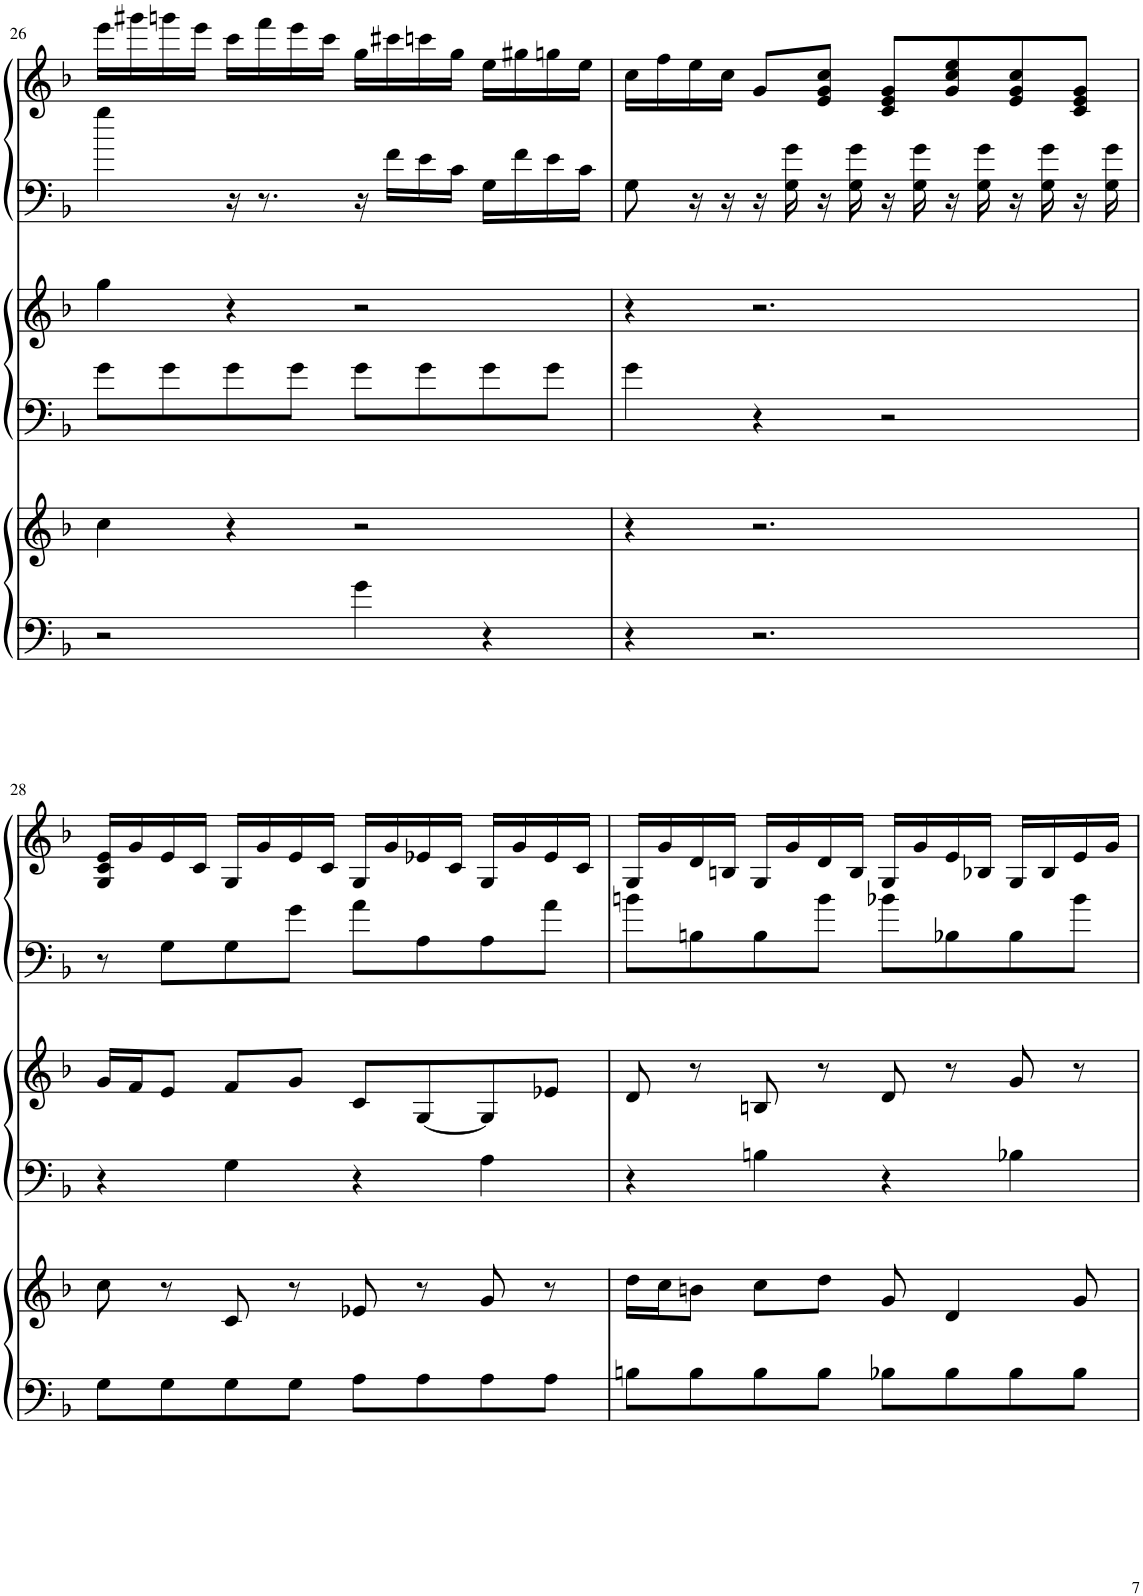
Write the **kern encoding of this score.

**kern	**kern	**kern	**kern	**kern	**kern
*part3	*part3	*part2	*part2	*part1	*part1
*staff6	*staff5	*staff4	*staff3	*staff2	*staff1
*I"Harp	*	*I"Harp	*	*I"Harp	*
*I'Hp	*	*I'Hp	*	*I'Hp	*
!!LO:PB:g=z
*clefF4	*clefG2	*clefF4	*clefG2	*clefF4	*clefG2
*k[b-]	*k[b-]	*k[b-]	*k[b-]	*k[b-]	*k[b-]
*M4/4	*M4/4	*M4/4	*M4/4	*M4/4	*M4/4
=26	=26	=26	=26	=26	=26
2r	4cc\	8g\L	4gg\	4gg\	16eee\LL
.	.	.	.	.	16ggg#X\
.	.	8g\	.	.	16gggn\
.	.	.	.	.	16eee\JJ
.	4r	8g\	4r	16r	16ccc\LL
.	.	.	.	8.r	16fff\
.	.	8g\J	.	.	16eee\
.	.	.	.	.	16ccc\JJ
4g\	2r	8g\L	2r	16r	16gg\LL
.	.	.	.	16f\LL	16ccc#X\
.	.	8g\	.	16e\	16cccn\
.	.	.	.	16c\JJ	16gg\JJ
4r	.	8g\	.	16G\LL	16ee\LL
.	.	.	.	16f\	16gg#X\
.	.	8g\J	.	16e\	16ggn\
.	.	.	.	16c\JJ	16ee\JJ
=27	=27	=27	=27	=27	=27
4r	4r	4g\	4r	8G\	16cc\LL
.	.	.	.	.	16ff\
.	.	.	.	16r	16ee\
.	.	.	.	16r	16cc\JJ
2.r	2.r	4r	2.r	16r	8g/L
.	.	.	.	16G\ 16g\	.
.	.	.	.	16r	8e/ 8g/ 8cc/J
.	.	.	.	16G\ 16g\	.
.	.	2r	.	16r	8c/ 8e/ 8g/L
.	.	.	.	16G\ 16g\	.
.	.	.	.	16r	8g/ 8cc/ 8ee/
.	.	.	.	16G\ 16g\	.
.	.	.	.	16r	8e/ 8g/ 8cc/
.	.	.	.	16G\ 16g\	.
.	.	.	.	16r	8c/ 8e/ 8g/J
.	.	.	.	16G\ 16g\	.
!!LO:LB:g=z
=28	=28	=28	=28	=28	=28
8G\L	8cc\	4r	16g/LL	8r	16G/ 16c/ 16e/LL
.	.	.	16f/J	.	16g/
8G\	8r	.	8e/J	8G\L	16e/
.	.	.	.	.	16c/JJ
8G\	8c/	4G\	8f/L	8G\	16G/LL
.	.	.	.	.	16g/
8G\J	8r	.	8g/J	8g\J	16e/
.	.	.	.	.	16c/JJ
8A\L	8e-X/	4r	8c/L	8a\L	16G/LL
.	.	.	.	.	16g/
8A\	8r	.	[8G/	8A\	16e-X/
.	.	.	.	.	16c/JJ
8A\	8g/	4A\	8G/]	8A\	16G/LL
.	.	.	.	.	16g/
8A\J	8r	.	8e-X/J	8a\J	16e-/
.	.	.	.	.	16c/JJ
=29	=29	=29	=29	=29	=29
8Bn\L	16dd\LL	4r	8d/	8bn\L	16G/LL
.	16cc\J	.	.	.	16g/
8B\	8bn\J	.	8r	8Bn\	16d/
.	.	.	.	.	16Bn/JJ
8B\	8cc\L	4Bn\	8Bn/	8B\	16G/LL
.	.	.	.	.	16g/
8B\J	8dd\J	.	8r	8b\J	16d/
.	.	.	.	.	16B/JJ
8B-X\L	8g/	4r	8d/	8b-X\L	16G/LL
.	.	.	.	.	16g/
8B-\	4d/	.	8r	8B-X\	16e/
.	.	.	.	.	16B-X/JJ
8B-\	.	4B-X\	8g/	8B-\	16G/LL
.	.	.	.	.	16B-/
8B-\J	8g/	.	8r	8b-\J	16e/
.	.	.	.	.	16g/JJ
=	=	=	=	=	=
*-	*-	*-	*-	*-	*-
